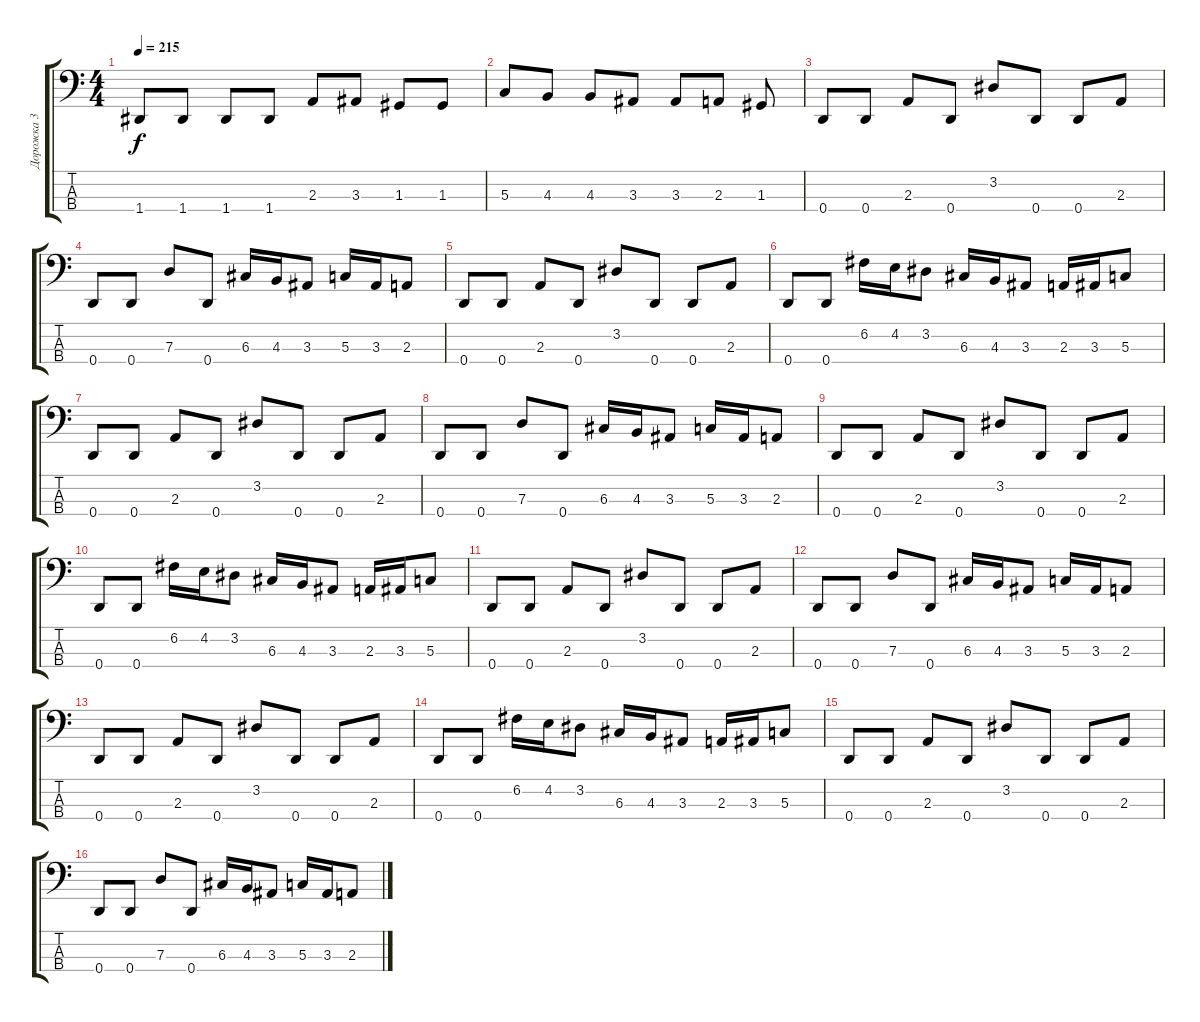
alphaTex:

\track ("Дорожка 3" "Дорожка 3") {instrument electricbasspick}
\staff {score tabs}
\tuning (F2 C2 G1 D1) {hide}
\ts (4 4)
\tempo 215
\clef f4
\ks c
1.4.8{dy f} 1.4.8 1.4.8 1.4.8 2.3.8 3.3.8 1.3.8 1.3.8 |
5.3.8 4.3.8 4.3.8 3.3.8 3.3.8 2.3.8 1.3.8 |
0.4.8 0.4.8 2.3.8 0.4.8 3.2.8 0.4.8 0.4.8 2.3.8 |
0.4.8 0.4.8 7.3.8 0.4.8 6.3.16 4.3.16 3.3.8 5.3.16 3.3.16 2.3.8 |
0.4.8 0.4.8 2.3.8 0.4.8 3.2.8 0.4.8 0.4.8 2.3.8 |
0.4.8 0.4.8 6.2.16 4.2.16 3.2.8 6.3.16 4.3.16 3.3.8 2.3.16 3.3.16 5.3.8 |
0.4.8 0.4.8 2.3.8 0.4.8 3.2.8 0.4.8 0.4.8 2.3.8 |
0.4.8 0.4.8 7.3.8 0.4.8 6.3.16 4.3.16 3.3.8 5.3.16 3.3.16 2.3.8 |
0.4.8 0.4.8 2.3.8 0.4.8 3.2.8 0.4.8 0.4.8 2.3.8 |
0.4.8 0.4.8 6.2.16 4.2.16 3.2.8 6.3.16 4.3.16 3.3.8 2.3.16 3.3.16 5.3.8 |
0.4.8 0.4.8 2.3.8 0.4.8 3.2.8 0.4.8 0.4.8 2.3.8 |
0.4.8 0.4.8 7.3.8 0.4.8 6.3.16 4.3.16 3.3.8 5.3.16 3.3.16 2.3.8 |
0.4.8 0.4.8 2.3.8 0.4.8 3.2.8 0.4.8 0.4.8 2.3.8 |
0.4.8 0.4.8 6.2.16 4.2.16 3.2.8 6.3.16 4.3.16 3.3.8 2.3.16 3.3.16 5.3.8 |
0.4.8 0.4.8 2.3.8 0.4.8 3.2.8 0.4.8 0.4.8 2.3.8 |
0.4.8 0.4.8 7.3.8 0.4.8 6.3.16 4.3.16 3.3.8 5.3.16 3.3.16 2.3.8
